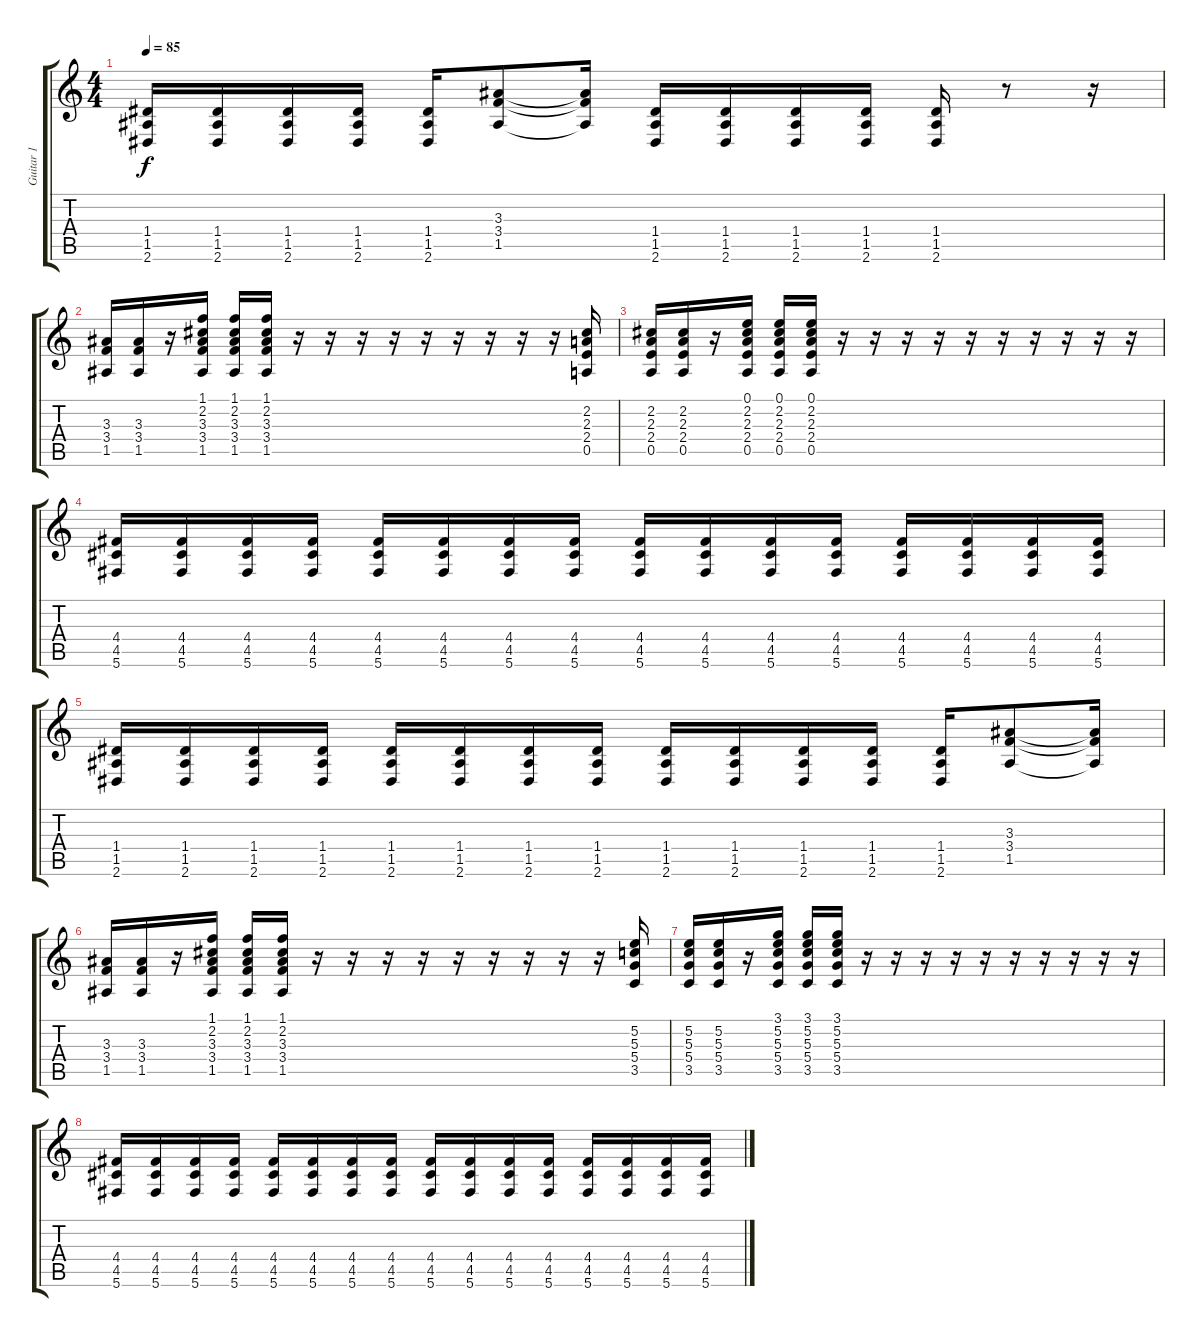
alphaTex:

\track ("Guitar 1" "Guitar 1") {instrument distortionguitar}
\staff {score tabs}
\tuning (E4 B3 G3 D3 A2 Db2) {hide}
\ts (4 4)
\tempo 85
\clef g2
\ks c
(1.4 1.5 2.6).16{dy f} (1.4 1.5 2.6).16 (1.4 1.5 2.6).16 (1.4 1.5 2.6).16 (1.4 1.5 2.6).16 (3.3 3.4 1.5).8 (3.3{t} 3.4{t} 1.5{t}).16 (1.4 1.5 2.6).16 (1.4 1.5 2.6).16 (1.4 1.5 2.6).16 (1.4 1.5 2.6).16 (1.4 1.5 2.6).16 r.8 r.16 |
(3.3 3.4 1.5).16{instrument distortionguitar} (3.3 3.4 1.5).16 r.16 (1.1 2.2 3.3 3.4 1.5).16 (1.1 2.2 3.3 3.4 1.5).16 (1.1 2.2 3.3 3.4 1.5).16 r.16 r.16 r.16 r.16 r.16 r.16 r.16 r.16 r.16 (2.2 2.3 2.4 0.5).16 |
(2.2 2.3 2.4 0.5).16 (2.2 2.3 2.4 0.5).16 r.16 (0.1 2.2 2.3 2.4 0.5).16 (0.1 2.2 2.3 2.4 0.5).16 (0.1 2.2 2.3 2.4 0.5).16 r.16 r.16 r.16 r.16 r.16 r.16 r.16 r.16 r.16 r.16 |
(4.4 4.5 5.6).16 (4.4 4.5 5.6).16 (4.4 4.5 5.6).16 (4.4 4.5 5.6).16 (4.4 4.5 5.6).16 (4.4 4.5 5.6).16 (4.4 4.5 5.6).16 (4.4 4.5 5.6).16 (4.4 4.5 5.6).16 (4.4 4.5 5.6).16 (4.4 4.5 5.6).16 (4.4 4.5 5.6).16 (4.4 4.5 5.6).16 (4.4 4.5 5.6).16 (4.4 4.5 5.6).16 (4.4 4.5 5.6).16 |
(1.4 1.5 2.6).16 (1.4 1.5 2.6).16 (1.4 1.5 2.6).16 (1.4 1.5 2.6).16 (1.4 1.5 2.6).16 (1.4 1.5 2.6).16 (1.4 1.5 2.6).16 (1.4 1.5 2.6).16 (1.4 1.5 2.6).16 (1.4 1.5 2.6).16 (1.4 1.5 2.6).16 (1.4 1.5 2.6).16 (1.4 1.5 2.6).16 (3.3 3.4 1.5).8 (3.3{t} 3.4{t} 1.5{t}).16 |
(3.3 3.4 1.5).16{instrument distortionguitar} (3.3 3.4 1.5).16 r.16 (1.1 2.2 3.3 3.4 1.5).16 (1.1 2.2 3.3 3.4 1.5).16 (1.1 2.2 3.3 3.4 1.5).16 r.16 r.16 r.16 r.16 r.16 r.16 r.16 r.16 r.16 (5.2 5.3 5.4 3.5).16 |
(5.2 5.3 5.4 3.5).16 (5.2 5.3 5.4 3.5).16 r.16 (3.1 5.2 5.3 5.4 3.5).16 (3.1 5.2 5.3 5.4 3.5).16 (3.1 5.2 5.3 5.4 3.5).16 r.16 r.16 r.16 r.16 r.16 r.16 r.16 r.16 r.16 r.16 |
(4.4 4.5 5.6).16 (4.4 4.5 5.6).16 (4.4 4.5 5.6).16 (4.4 4.5 5.6).16 (4.4 4.5 5.6).16 (4.4 4.5 5.6).16 (4.4 4.5 5.6).16 (4.4 4.5 5.6).16 (4.4 4.5 5.6).16 (4.4 4.5 5.6).16 (4.4 4.5 5.6).16 (4.4 4.5 5.6).16 (4.4 4.5 5.6).16 (4.4 4.5 5.6).16 (4.4 4.5 5.6).16 (4.4 4.5 5.6).16
